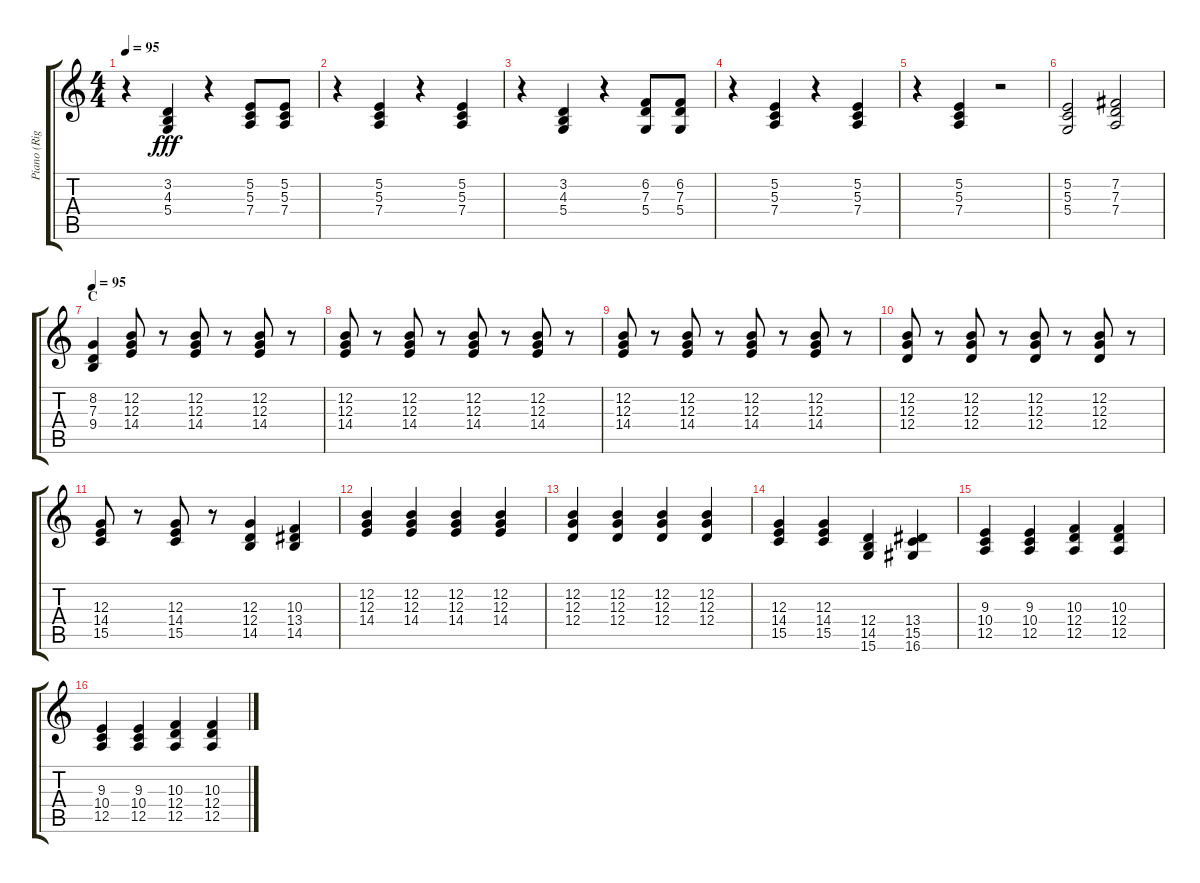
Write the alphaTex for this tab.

\track ("Piano (Right Hand)" "Piano (Rig") {instrument acousticgrandpiano}
\staff {score tabs}
\tuning (E4 B3 G3 D3 A2 E2) {hide}
\ts (4 4)
\tempo 95
\clef g2
\ks c
r.4{dy fff} (3.2 4.3 5.4).4 r.4 (5.2 5.3 7.4).8 (5.2 5.3 7.4).8 |
r.4 (5.2 5.3 7.4).4 r.4 (5.2 5.3 7.4).4 |
r.4 (3.2 4.3 5.4).4 r.4 (6.2 7.3 5.4).8 (6.2 7.3 5.4).8 |
r.4 (5.2 5.3 7.4).4 r.4 (5.2 5.3 7.4).4 |
r.4 (5.2 5.3 7.4).4 r.2 |
(5.2 5.3 5.4).2 (7.2 7.3 7.4).2 |
\section ("" "C")
\tempo 95
(8.2 7.3 9.4).4 (12.2 12.3 14.4).8 r.8 (12.2 12.3 14.4).8 r.8 (12.2 12.3 14.4).8 r.8 |
(12.2 12.3 14.4).8 r.8 (12.2 12.3 14.4).8 r.8 (12.2 12.3 14.4).8 r.8 (12.2 12.3 14.4).8 r.8 |
(12.2 12.3 14.4).8 r.8 (12.2 12.3 14.4).8 r.8 (12.2 12.3 14.4).8 r.8 (12.2 12.3 14.4).8 r.8 |
(12.2 12.3 12.4).8 r.8 (12.2 12.3 12.4).8 r.8 (12.2 12.3 12.4).8 r.8 (12.2 12.3 12.4).8 r.8 |
(12.3 14.4 15.5).8 r.8 (12.3 14.4 15.5).8 r.8 (12.3 12.4 14.5).4 (10.3 13.4 14.5).4 |
(12.2 12.3 14.4).4 (12.2 12.3 14.4).4 (12.2 12.3 14.4).4 (12.2 12.3 14.4).4 |
(12.2 12.3 12.4).4 (12.2 12.3 12.4).4 (12.2 12.3 12.4).4 (12.2 12.3 12.4).4 |
(12.3 14.4 15.5).4 (12.3 14.4 15.5).4 (12.4 14.5 15.6).4 (13.4 15.5 16.6).4 |
(9.3 10.4 12.5).4 (9.3 10.4 12.5).4 (10.3 12.4 12.5).4 (10.3 12.4 12.5).4 |
(9.3 10.4 12.5).4 (9.3 10.4 12.5).4 (10.3 12.4 12.5).4 (10.3 12.4 12.5).4
